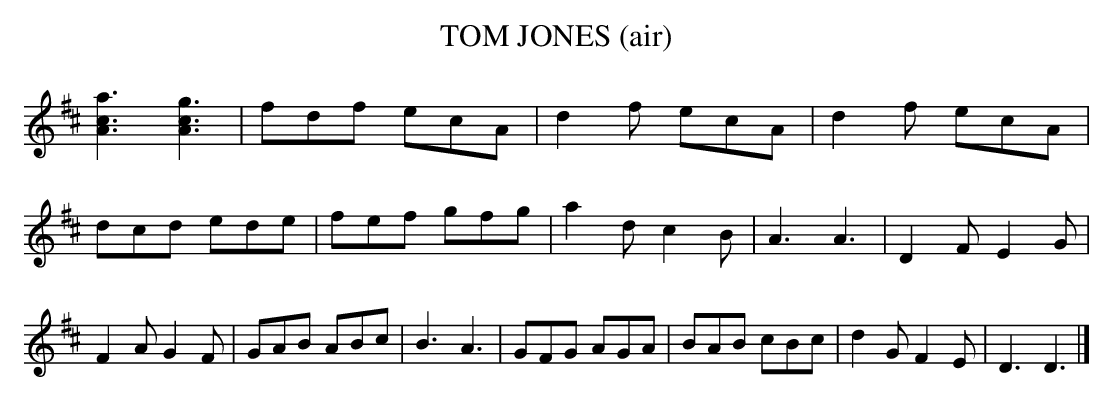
X:1
T:TOM JONES (air)\
the first measure.\
M:6/8\
L:1/8\
K:D\
[A3c3a3] [A3c3g3]|fdf ecA|d2 f ecA|d2f ecA|\
dcd ede|fef gfg|a2 d c2 B|A3 A3|\
D2 F E2 G|F2 A G2 F|GAB ABc|B3 A3|\
GFG AGA|BAB cBc|d2 G F2 E|D3 D3|]\
\
\
